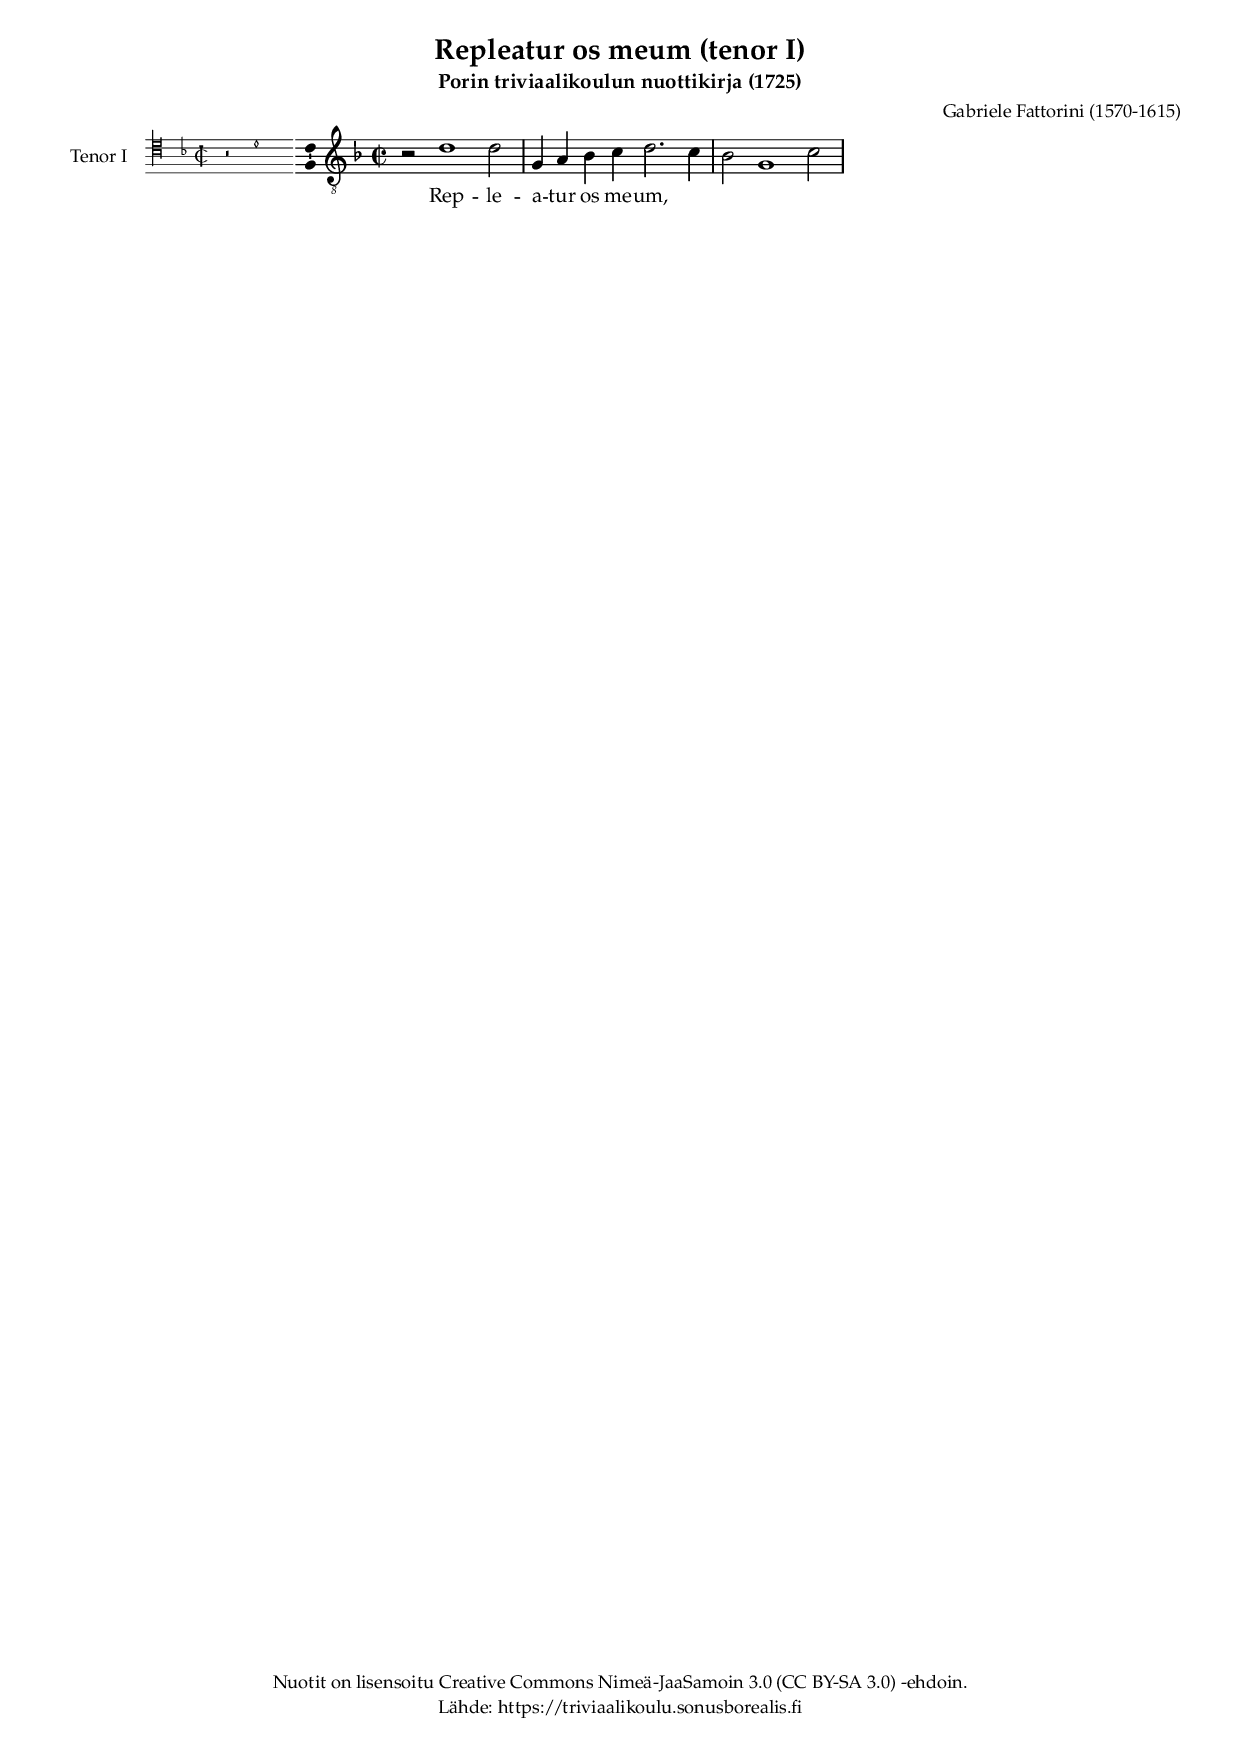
\version "2.19.49"
\include "suomi.ly"


global = {
%  \numericTimeSignature
  \time 2/2
	\set Timing.measureLength = #(ly:make-moment 4/2)
%  \autoBeamOff
  \key d \minor
  \set Staff.midiInstrument = #"voice oohs"
}

stanzaOneLyricsChoirOne = \lyricmode {
    Rep -- le -- a -- tur os me -- um,
}


% First choir

TenoreOneMusic = \relative c' {
	\set Staff.instrumentName = #"Tenor I"
	\set Staff.shortInstrumentName = "T I"

	\incipit { \clef "mensural-c4" \key d \minor \time 2/2 r2 d'1 }

	\clef "treble_8"
	r2 d1 d2 | g,4 a b c d2. c4 | b2 g1 c2 |
}



\include "repleatur-os-meum.header.ily"

\header {
  title = "Repleatur os meum (tenor I)"
}


\score {
  \new StaffGroup = choirOneStaff <<
    \new Staff <<
      \new Voice = "Tenore" {
        \global
        \TenoreOneMusic
      }
      \new Lyrics \lyricsto "Tenore" {
       \stanzaOneLyricsChoirOne
      }
    >>
  >>

  \midi {
    \tempo 4 = 160
  }
  \layout {
    \context {
      \Staff
      \consists "Ambitus_engraver"
		
    }
    indent = 4\cm
    incipit-width = 2.5\cm
    \context {
     \Score
     \override VerticalAxisGroup.remove-first = ##t
    }
  }
}
